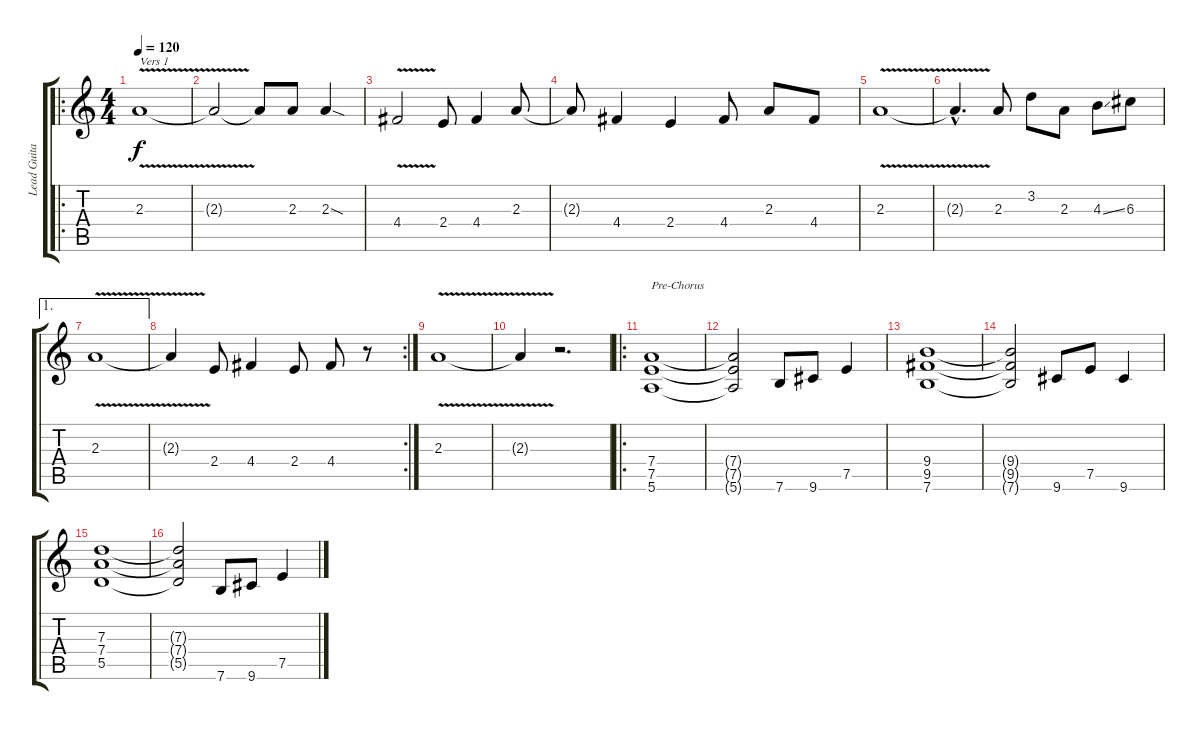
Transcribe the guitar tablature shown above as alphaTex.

\track ("Lead Guitar" "Lead Guita") {instrument distortionguitar}
\staff {score tabs}
\tuning (E4 B3 G3 D3 A2 E2) {hide}
\ro
\ts (4 4)
\tempo 120
\clef g2
\ks c
2.3{v}.1{txt "Vers 1" dy f} |
2.3{t}.2 2.3{t}.8 2.3.8 2.3{sod}.4 |
4.4{v}.2 2.4.8 4.4.4 2.3.8 |
2.3{t}.8 4.4.4 2.4.4 4.4.8 2.3.8 4.4.8 |
2.3{v}.1 |
2.3{hac t}.4{d} 2.3.8 3.2.8 2.3.8 4.3{ss}.8 6.3.8 |
\ae 1
2.3{v}.1 |
\rc 2
2.3{t}.4 2.4.8 4.4.4 2.4.8 4.4.8 r.8 |
2.3{v}.1 |
2.3{t}.4 r.2{d} |
\ro
(7.4 7.5 5.6).1{txt "Pre-Chorus"} |
(7.4{t} 7.5{t} 5.6{t}).2 7.6.8 9.6.8 7.5.4 |
(9.4 9.5 7.6).1 |
(9.4{t} 9.5{t} 7.6{t}).2 9.6.8 7.5.8 9.6.4 |
(7.3 7.4 5.5).1 |
(7.3{t} 7.4{t} 5.5{t}).2 7.6.8 9.6.8 7.5.4
